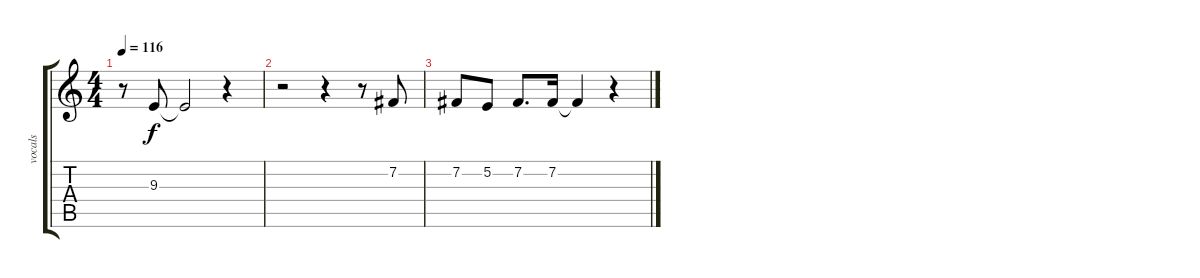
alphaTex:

\track ("vocals" "vocals") {instrument lead3calliope}
\staff {score tabs}
\tuning (E4 B3 G3 D3 A2 E2) {hide}
\ts (4 4)
\tempo 116
\clef g2
\ks c
r.8{dy f} 9.3.8 9.3{t}.2 r.4 |
r.2 r.4 r.8 7.2.8 |
7.2.8 5.2.8 7.2.8{d} 7.2.16 7.2{t}.4 r.4
